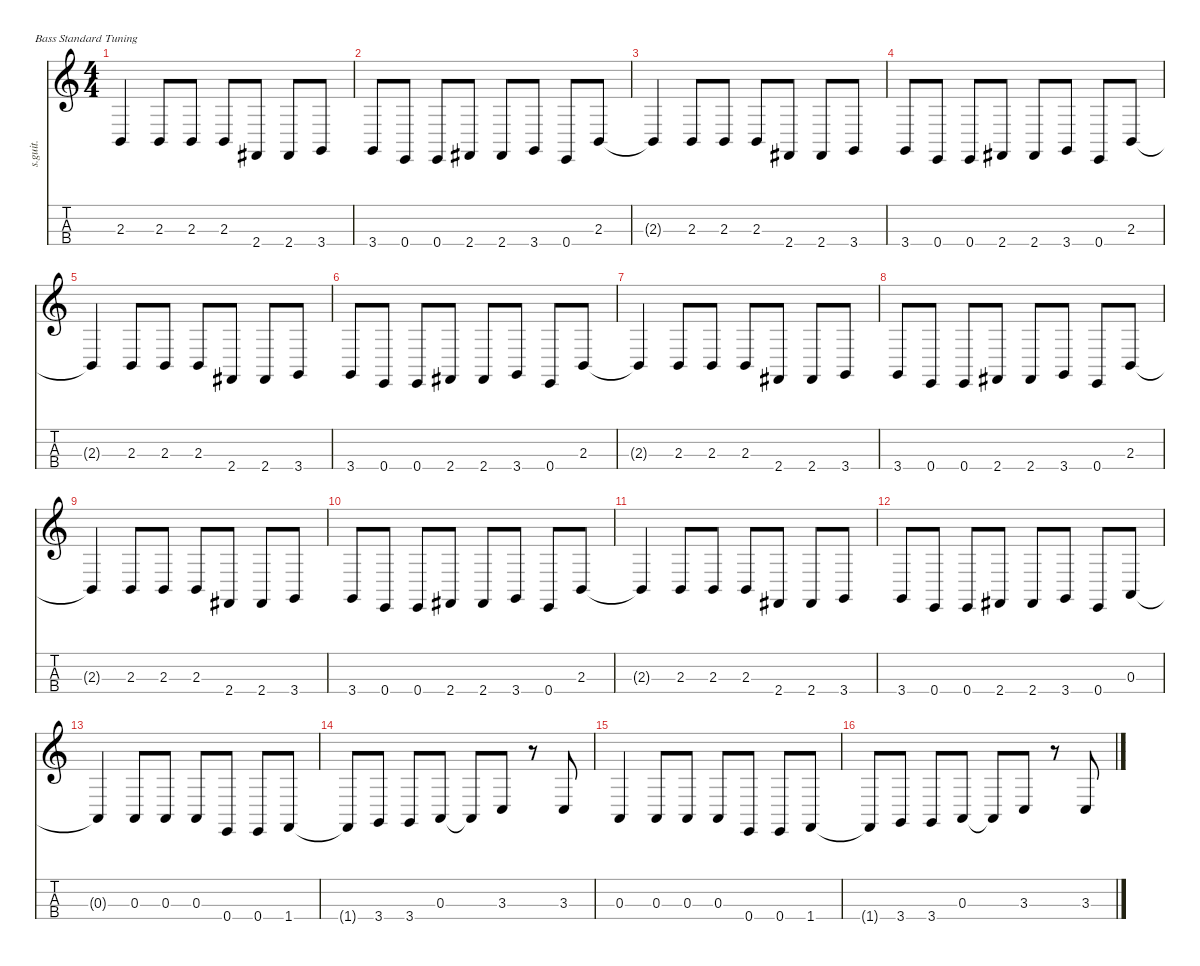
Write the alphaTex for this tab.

\defaultSystemsLayout 4
\hideDynamics
\bracketExtendMode nobrackets
\track ("David Ellefson (Bass)" "s.guit.") {instrument electricbasspick}
\staff {score tabs}
\tuning (G2 D2 A1 E1)
\ts (4 4)
\tempo (196 hide)
\clef g2
\ks c
2.3{t}.4{lyrics (0 "") lyrics (1 "") lyrics (2 "") lyrics (3 "") lyrics (4 "") dy ff} 2.3.8{lyrics (0 "") lyrics (1 "") lyrics (2 "") lyrics (3 "") lyrics (4 "")} 2.3.8{lyrics (0 "") lyrics (1 "") lyrics (2 "") lyrics (3 "") lyrics (4 "")} 2.3.8{lyrics (0 "") lyrics (1 "") lyrics (2 "") lyrics (3 "") lyrics (4 "")} 2.4{acc #}.8{lyrics (0 "") lyrics (1 "") lyrics (2 "") lyrics (3 "") lyrics (4 "")} 2.4{acc #}.8{lyrics (0 "") lyrics (1 "") lyrics (2 "") lyrics (3 "") lyrics (4 "")} 3.4.8{lyrics (0 "") lyrics (1 "") lyrics (2 "") lyrics (3 "") lyrics (4 "")} |
3.4.8{lyrics (0 "") lyrics (1 "") lyrics (2 "") lyrics (3 "") lyrics (4 "")} 0.4.8{lyrics (0 "") lyrics (1 "") lyrics (2 "") lyrics (3 "") lyrics (4 "")} 0.4.8{lyrics (0 "") lyrics (1 "") lyrics (2 "") lyrics (3 "") lyrics (4 "")} 2.4{acc #}.8{lyrics (0 "") lyrics (1 "") lyrics (2 "") lyrics (3 "") lyrics (4 "")} 2.4{acc #}.8{lyrics (0 "") lyrics (1 "") lyrics (2 "") lyrics (3 "") lyrics (4 "")} 3.4.8{lyrics (0 "") lyrics (1 "") lyrics (2 "") lyrics (3 "") lyrics (4 "")} 0.4.8{lyrics (0 "") lyrics (1 "") lyrics (2 "") lyrics (3 "") lyrics (4 "")} 2.3.8{lyrics (0 "") lyrics (1 "") lyrics (2 "") lyrics (3 "") lyrics (4 "")} |
2.3{t}.4{lyrics (0 "") lyrics (1 "") lyrics (2 "") lyrics (3 "") lyrics (4 "")} 2.3.8{lyrics (0 "") lyrics (1 "") lyrics (2 "") lyrics (3 "") lyrics (4 "")} 2.3.8{lyrics (0 "") lyrics (1 "") lyrics (2 "") lyrics (3 "") lyrics (4 "")} 2.3.8{lyrics (0 "") lyrics (1 "") lyrics (2 "") lyrics (3 "") lyrics (4 "")} 2.4{acc #}.8{lyrics (0 "") lyrics (1 "") lyrics (2 "") lyrics (3 "") lyrics (4 "")} 2.4{acc #}.8{lyrics (0 "") lyrics (1 "") lyrics (2 "") lyrics (3 "") lyrics (4 "")} 3.4.8{lyrics (0 "") lyrics (1 "") lyrics (2 "") lyrics (3 "") lyrics (4 "")} |
3.4.8{lyrics (0 "") lyrics (1 "") lyrics (2 "") lyrics (3 "") lyrics (4 "")} 0.4.8{lyrics (0 "") lyrics (1 "") lyrics (2 "") lyrics (3 "") lyrics (4 "")} 0.4.8{lyrics (0 "") lyrics (1 "") lyrics (2 "") lyrics (3 "") lyrics (4 "")} 2.4{acc #}.8{lyrics (0 "") lyrics (1 "") lyrics (2 "") lyrics (3 "") lyrics (4 "")} 2.4{acc #}.8{lyrics (0 "") lyrics (1 "") lyrics (2 "") lyrics (3 "") lyrics (4 "")} 3.4.8{lyrics (0 "") lyrics (1 "") lyrics (2 "") lyrics (3 "") lyrics (4 "")} 0.4.8{lyrics (0 "") lyrics (1 "") lyrics (2 "") lyrics (3 "") lyrics (4 "")} 2.3.8{lyrics (0 "") lyrics (1 "") lyrics (2 "") lyrics (3 "") lyrics (4 "")} |
2.3{t}.4{lyrics (0 "") lyrics (1 "") lyrics (2 "") lyrics (3 "") lyrics (4 "")} 2.3.8{lyrics (0 "") lyrics (1 "") lyrics (2 "") lyrics (3 "") lyrics (4 "")} 2.3.8{lyrics (0 "") lyrics (1 "") lyrics (2 "") lyrics (3 "") lyrics (4 "")} 2.3.8{lyrics (0 "") lyrics (1 "") lyrics (2 "") lyrics (3 "") lyrics (4 "")} 2.4{acc #}.8{lyrics (0 "") lyrics (1 "") lyrics (2 "") lyrics (3 "") lyrics (4 "")} 2.4{acc #}.8{lyrics (0 "") lyrics (1 "") lyrics (2 "") lyrics (3 "") lyrics (4 "")} 3.4.8{lyrics (0 "") lyrics (1 "") lyrics (2 "") lyrics (3 "") lyrics (4 "")} |
3.4.8{lyrics (0 "") lyrics (1 "") lyrics (2 "") lyrics (3 "") lyrics (4 "")} 0.4.8{lyrics (0 "") lyrics (1 "") lyrics (2 "") lyrics (3 "") lyrics (4 "")} 0.4.8{lyrics (0 "") lyrics (1 "") lyrics (2 "") lyrics (3 "") lyrics (4 "")} 2.4{acc #}.8{lyrics (0 "") lyrics (1 "") lyrics (2 "") lyrics (3 "") lyrics (4 "")} 2.4{acc #}.8{lyrics (0 "") lyrics (1 "") lyrics (2 "") lyrics (3 "") lyrics (4 "")} 3.4.8{lyrics (0 "") lyrics (1 "") lyrics (2 "") lyrics (3 "") lyrics (4 "")} 0.4.8{lyrics (0 "") lyrics (1 "") lyrics (2 "") lyrics (3 "") lyrics (4 "")} 2.3.8{lyrics (0 "") lyrics (1 "") lyrics (2 "") lyrics (3 "") lyrics (4 "")} |
2.3{t}.4{lyrics (0 "") lyrics (1 "") lyrics (2 "") lyrics (3 "") lyrics (4 "")} 2.3.8{lyrics (0 "") lyrics (1 "") lyrics (2 "") lyrics (3 "") lyrics (4 "")} 2.3.8{lyrics (0 "") lyrics (1 "") lyrics (2 "") lyrics (3 "") lyrics (4 "")} 2.3.8{lyrics (0 "") lyrics (1 "") lyrics (2 "") lyrics (3 "") lyrics (4 "")} 2.4{acc #}.8{lyrics (0 "") lyrics (1 "") lyrics (2 "") lyrics (3 "") lyrics (4 "")} 2.4{acc #}.8{lyrics (0 "") lyrics (1 "") lyrics (2 "") lyrics (3 "") lyrics (4 "")} 3.4.8{lyrics (0 "") lyrics (1 "") lyrics (2 "") lyrics (3 "") lyrics (4 "")} |
3.4.8{lyrics (0 "") lyrics (1 "") lyrics (2 "") lyrics (3 "") lyrics (4 "")} 0.4.8{lyrics (0 "") lyrics (1 "") lyrics (2 "") lyrics (3 "") lyrics (4 "")} 0.4.8{lyrics (0 "") lyrics (1 "") lyrics (2 "") lyrics (3 "") lyrics (4 "")} 2.4{acc #}.8{lyrics (0 "") lyrics (1 "") lyrics (2 "") lyrics (3 "") lyrics (4 "")} 2.4{acc #}.8{lyrics (0 "") lyrics (1 "") lyrics (2 "") lyrics (3 "") lyrics (4 "")} 3.4.8{lyrics (0 "") lyrics (1 "") lyrics (2 "") lyrics (3 "") lyrics (4 "")} 0.4.8{lyrics (0 "") lyrics (1 "") lyrics (2 "") lyrics (3 "") lyrics (4 "")} 2.3.8{lyrics (0 "") lyrics (1 "") lyrics (2 "") lyrics (3 "") lyrics (4 "")} |
2.3{t}.4{lyrics (0 "") lyrics (1 "") lyrics (2 "") lyrics (3 "") lyrics (4 "")} 2.3.8{lyrics (0 "") lyrics (1 "") lyrics (2 "") lyrics (3 "") lyrics (4 "")} 2.3.8{lyrics (0 "") lyrics (1 "") lyrics (2 "") lyrics (3 "") lyrics (4 "")} 2.3.8{lyrics (0 "") lyrics (1 "") lyrics (2 "") lyrics (3 "") lyrics (4 "")} 2.4{acc #}.8{lyrics (0 "") lyrics (1 "") lyrics (2 "") lyrics (3 "") lyrics (4 "")} 2.4{acc #}.8{lyrics (0 "") lyrics (1 "") lyrics (2 "") lyrics (3 "") lyrics (4 "")} 3.4.8{lyrics (0 "") lyrics (1 "") lyrics (2 "") lyrics (3 "") lyrics (4 "")} |
3.4.8{lyrics (0 "") lyrics (1 "") lyrics (2 "") lyrics (3 "") lyrics (4 "")} 0.4.8{lyrics (0 "") lyrics (1 "") lyrics (2 "") lyrics (3 "") lyrics (4 "")} 0.4.8{lyrics (0 "") lyrics (1 "") lyrics (2 "") lyrics (3 "") lyrics (4 "")} 2.4{acc #}.8{lyrics (0 "") lyrics (1 "") lyrics (2 "") lyrics (3 "") lyrics (4 "")} 2.4{acc #}.8{lyrics (0 "") lyrics (1 "") lyrics (2 "") lyrics (3 "") lyrics (4 "")} 3.4.8{lyrics (0 "") lyrics (1 "") lyrics (2 "") lyrics (3 "") lyrics (4 "")} 0.4.8{lyrics (0 "") lyrics (1 "") lyrics (2 "") lyrics (3 "") lyrics (4 "")} 2.3.8{lyrics (0 "") lyrics (1 "") lyrics (2 "") lyrics (3 "") lyrics (4 "")} |
2.3{t}.4{lyrics (0 "") lyrics (1 "") lyrics (2 "") lyrics (3 "") lyrics (4 "")} 2.3.8{lyrics (0 "") lyrics (1 "") lyrics (2 "") lyrics (3 "") lyrics (4 "")} 2.3.8{lyrics (0 "") lyrics (1 "") lyrics (2 "") lyrics (3 "") lyrics (4 "")} 2.3.8{lyrics (0 "") lyrics (1 "") lyrics (2 "") lyrics (3 "") lyrics (4 "")} 2.4{acc #}.8{lyrics (0 "") lyrics (1 "") lyrics (2 "") lyrics (3 "") lyrics (4 "")} 2.4{acc #}.8{lyrics (0 "") lyrics (1 "") lyrics (2 "") lyrics (3 "") lyrics (4 "")} 3.4.8{lyrics (0 "") lyrics (1 "") lyrics (2 "") lyrics (3 "") lyrics (4 "")} |
3.4.8{lyrics (0 "") lyrics (1 "") lyrics (2 "") lyrics (3 "") lyrics (4 "")} 0.4.8{lyrics (0 "") lyrics (1 "") lyrics (2 "") lyrics (3 "") lyrics (4 "")} 0.4.8{lyrics (0 "") lyrics (1 "") lyrics (2 "") lyrics (3 "") lyrics (4 "")} 2.4{acc #}.8{lyrics (0 "") lyrics (1 "") lyrics (2 "") lyrics (3 "") lyrics (4 "")} 2.4{acc #}.8{lyrics (0 "") lyrics (1 "") lyrics (2 "") lyrics (3 "") lyrics (4 "")} 3.4.8{lyrics (0 "") lyrics (1 "") lyrics (2 "") lyrics (3 "") lyrics (4 "")} 0.4.8{lyrics (0 "") lyrics (1 "") lyrics (2 "") lyrics (3 "") lyrics (4 "")} 0.3.8{lyrics (0 "") lyrics (1 "") lyrics (2 "") lyrics (3 "") lyrics (4 "")} |
0.3{t}.4{lyrics (0 "") lyrics (1 "") lyrics (2 "") lyrics (3 "") lyrics (4 "")} 0.3.8{lyrics (0 "") lyrics (1 "") lyrics (2 "") lyrics (3 "") lyrics (4 "")} 0.3.8{lyrics (0 "") lyrics (1 "") lyrics (2 "") lyrics (3 "") lyrics (4 "")} 0.3.8{lyrics (0 "") lyrics (1 "") lyrics (2 "") lyrics (3 "") lyrics (4 "")} 0.4.8{lyrics (0 "") lyrics (1 "") lyrics (2 "") lyrics (3 "") lyrics (4 "")} 0.4.8{lyrics (0 "") lyrics (1 "") lyrics (2 "") lyrics (3 "") lyrics (4 "")} 1.4.8{lyrics (0 "") lyrics (1 "") lyrics (2 "") lyrics (3 "") lyrics (4 "")} |
1.4{t}.8{lyrics (0 "") lyrics (1 "") lyrics (2 "") lyrics (3 "") lyrics (4 "")} 3.4.8{lyrics (0 "") lyrics (1 "") lyrics (2 "") lyrics (3 "") lyrics (4 "")} 3.4.8{lyrics (0 "") lyrics (1 "") lyrics (2 "") lyrics (3 "") lyrics (4 "")} 0.3.8{lyrics (0 "") lyrics (1 "") lyrics (2 "") lyrics (3 "") lyrics (4 "")} 0.3{t}.8{lyrics (0 "") lyrics (1 "") lyrics (2 "") lyrics (3 "") lyrics (4 "")} 3.3.8{lyrics (0 "") lyrics (1 "") lyrics (2 "") lyrics (3 "") lyrics (4 "")} r.8 3.3.8{lyrics (0 "") lyrics (1 "") lyrics (2 "") lyrics (3 "") lyrics (4 "")} |
0.3.4{lyrics (0 "") lyrics (1 "") lyrics (2 "") lyrics (3 "") lyrics (4 "")} 0.3.8{lyrics (0 "") lyrics (1 "") lyrics (2 "") lyrics (3 "") lyrics (4 "")} 0.3.8{lyrics (0 "") lyrics (1 "") lyrics (2 "") lyrics (3 "") lyrics (4 "")} 0.3.8{lyrics (0 "") lyrics (1 "") lyrics (2 "") lyrics (3 "") lyrics (4 "")} 0.4.8{lyrics (0 "") lyrics (1 "") lyrics (2 "") lyrics (3 "") lyrics (4 "")} 0.4.8{lyrics (0 "") lyrics (1 "") lyrics (2 "") lyrics (3 "") lyrics (4 "")} 1.4.8{lyrics (0 "") lyrics (1 "") lyrics (2 "") lyrics (3 "") lyrics (4 "")} |
1.4{t}.8{lyrics (0 "") lyrics (1 "") lyrics (2 "") lyrics (3 "") lyrics (4 "")} 3.4.8{lyrics (0 "") lyrics (1 "") lyrics (2 "") lyrics (3 "") lyrics (4 "")} 3.4.8{lyrics (0 "") lyrics (1 "") lyrics (2 "") lyrics (3 "") lyrics (4 "")} 0.3.8{lyrics (0 "") lyrics (1 "") lyrics (2 "") lyrics (3 "") lyrics (4 "")} 0.3{t}.8{lyrics (0 "") lyrics (1 "") lyrics (2 "") lyrics (3 "") lyrics (4 "")} 3.3.8{lyrics (0 "") lyrics (1 "") lyrics (2 "") lyrics (3 "") lyrics (4 "")} r.8 3.3.8{lyrics (0 "") lyrics (1 "") lyrics (2 "") lyrics (3 "") lyrics (4 "")}
